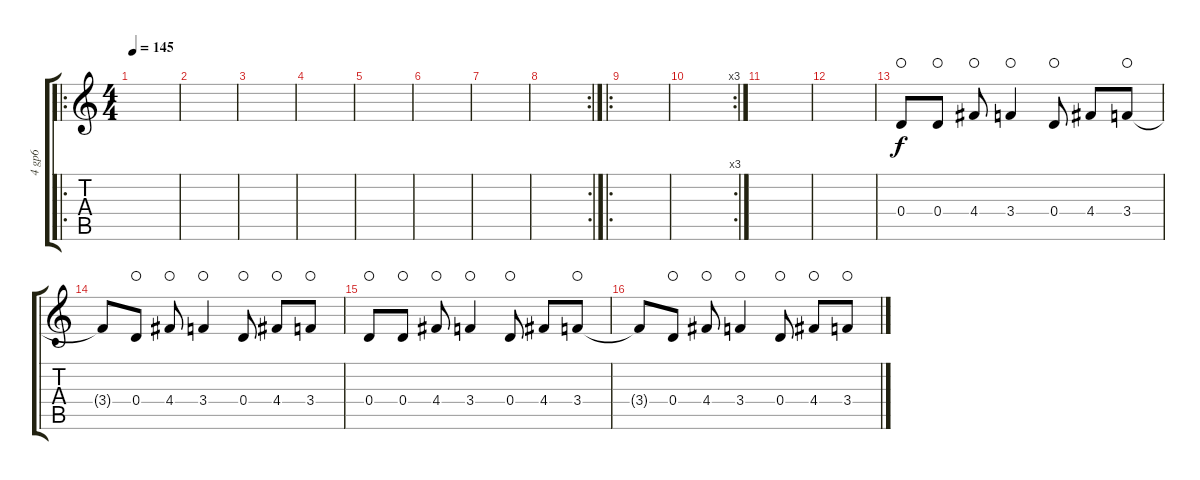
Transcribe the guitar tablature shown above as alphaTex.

\track ("4 gp6" "4 gp6") {instrument overdrivenguitar}
\staff {score tabs}
\tuning (E4 B3 G3 D3 A2 D2) {hide}
\ro
\ts (4 4)
\tempo 145
\clef g2
\ks c
|
|
|
|
|
|
|
\rc 2
|
\ro
|
\rc 3
|
|
|
0.4.8{waho} 0.4.8{waho} 4.4.8{waho} 3.4.4{waho} 0.4.8{waho} 4.4.8 3.4.8{waho} |
3.4{t}.8 0.4.8{waho} 4.4.8{waho} 3.4.4{waho} 0.4.8{waho} 4.4.8{waho} 3.4.8{waho} |
0.4.8{waho} 0.4.8{waho} 4.4.8{waho} 3.4.4{waho} 0.4.8{waho} 4.4.8 3.4.8{waho} |
3.4{t}.8 0.4.8{waho} 4.4.8{waho} 3.4.4{waho} 0.4.8{waho} 4.4.8{waho} 3.4.8{waho}
